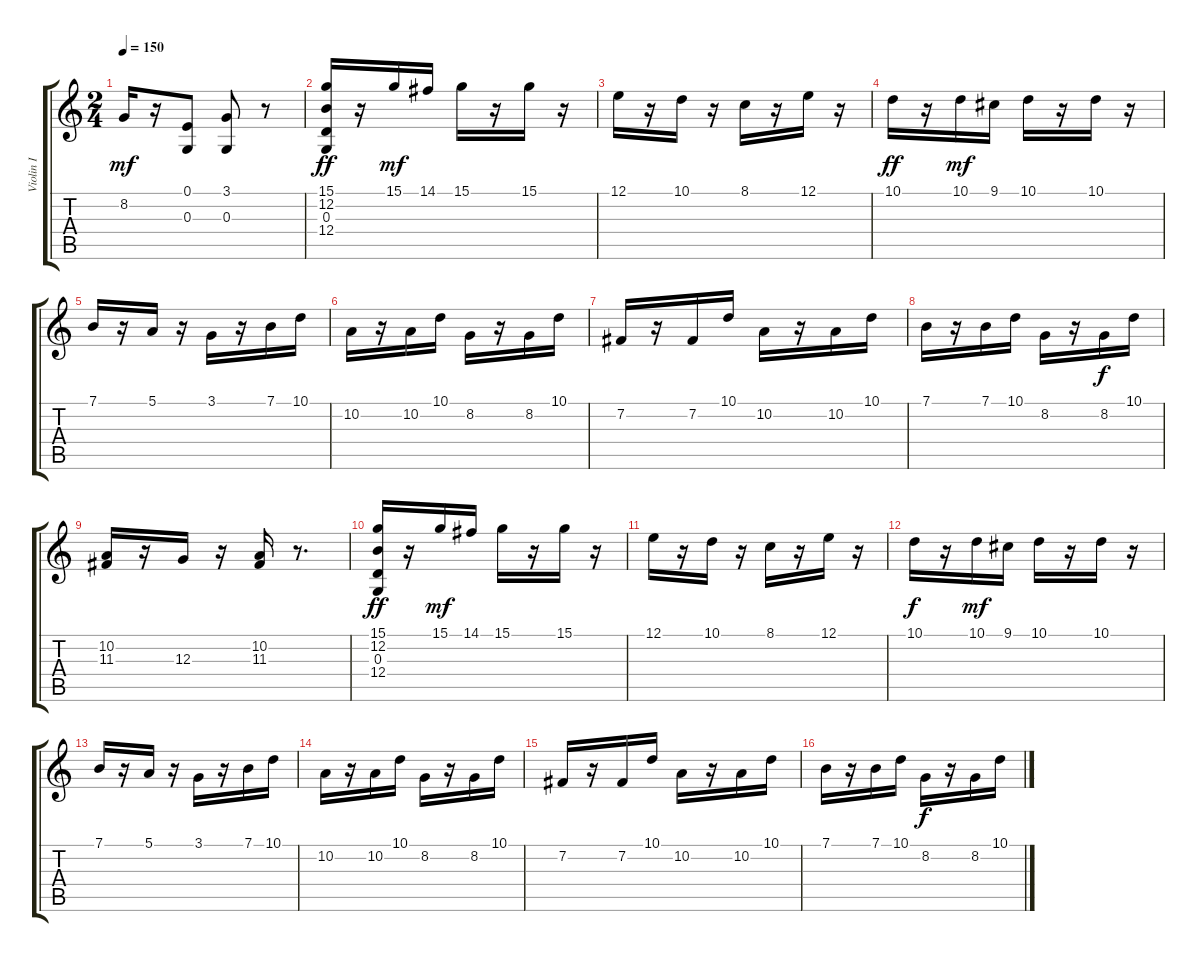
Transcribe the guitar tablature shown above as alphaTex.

\track ("Violin I" "Violin I") {instrument stringensemble1}
\staff {score tabs}
\tuning (E4 B3 G3 D3 A2 E2) {hide}
\ts (2 4)
\tempo 150
\clef g2
\ks c
8.2.16{dy mf} r.16 (0.1 0.3).8 (3.1 0.3).8 r.8 |
(15.1 12.2 0.3 12.4).16{dy ff} r.16 15.1.16{dy mf} 14.1.16 15.1.16 r.16 15.1.16 r.16 |
12.1.16 r.16 10.1.16 r.16 8.1.16 r.16 12.1.16 r.16 |
10.1.16{dy ff} r.16 10.1.16{dy mf} 9.1.16 10.1.16 r.16 10.1.16 r.16 |
7.1.16 r.16 5.1.16 r.16 3.1.16 r.16 7.1.16 10.1.16 |
10.2.16 r.16 10.2.16 10.1.16 8.2.16 r.16 8.2.16 10.1.16 |
7.2.16 r.16 7.2.16 10.1.16 10.2.16 r.16 10.2.16 10.1.16 |
7.1.16 r.16 7.1.16 10.1.16 8.2.16 r.16 8.2.16{dy f} 10.1.16 |
(10.2 11.3).16 r.16 12.3.16 r.16 (10.2 11.3).16 r.8{d} |
(15.1 12.2 0.3 12.4).16{dy ff} r.16 15.1.16{dy mf} 14.1.16 15.1.16 r.16 15.1.16 r.16 |
12.1.16 r.16 10.1.16 r.16 8.1.16 r.16 12.1.16 r.16 |
10.1.16{dy f} r.16 10.1.16{dy mf} 9.1.16 10.1.16 r.16 10.1.16 r.16 |
7.1.16 r.16 5.1.16 r.16 3.1.16 r.16 7.1.16 10.1.16 |
10.2.16 r.16 10.2.16 10.1.16 8.2.16 r.16 8.2.16 10.1.16 |
7.2.16 r.16 7.2.16 10.1.16 10.2.16 r.16 10.2.16 10.1.16 |
7.1.16 r.16 7.1.16 10.1.16 8.2.16{dy f} r.16 8.2.16 10.1.16
